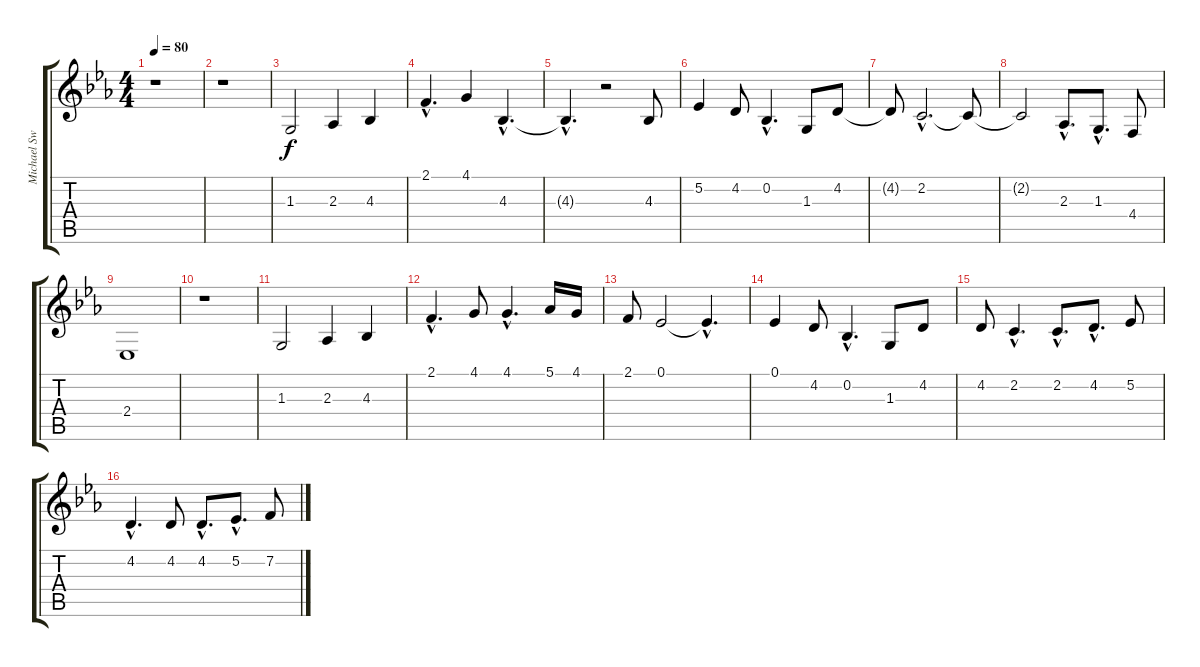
\track ("Michael Sweet" "Michael Sw") {instrument frenchhorn}
\staff {score tabs}
\tuning (Eb4 Bb3 Gb3 Db3 Ab2 Eb2) {hide}
\ts (4 4)
\tempo 80
\clef g2
\ks eb
r.1{dy f instrument frenchhorn} |
r.1 |
1.3.2 2.3.4 4.3.4 |
2.1{hac}.4{d} 4.1.4 4.3{hac}.4{d} |
4.3{hac t}.4{d} r.2 4.3.8 |
5.2.4 4.2.8 0.2{hac}.4{d} 1.3.8 4.2.8 |
4.2{t}.8 2.2{hac}.2{d} 2.2{t}.8 |
2.2{t}.2 2.3{hac}.8{d} 1.3{hac}.8{d} 4.4.8 |
2.4.1 |
r.1 |
1.3.2 2.3.4 4.3.4 |
2.1{hac}.4{d} 4.1.8 4.1{hac}.4{d} 5.1.16 4.1.16 |
2.1.8 0.1.2 0.1{hac t}.4{d} |
0.1.4 4.2.8 0.2{hac}.4{d} 1.3.8 4.2.8 |
4.2.8 2.2{hac}.4{d} 2.2{hac}.8{d} 4.2{hac}.8{d} 5.2.8 |
4.2{hac}.4{d} 4.2.8 4.2{hac}.8{d} 5.2{hac}.8{d} 7.2.8
